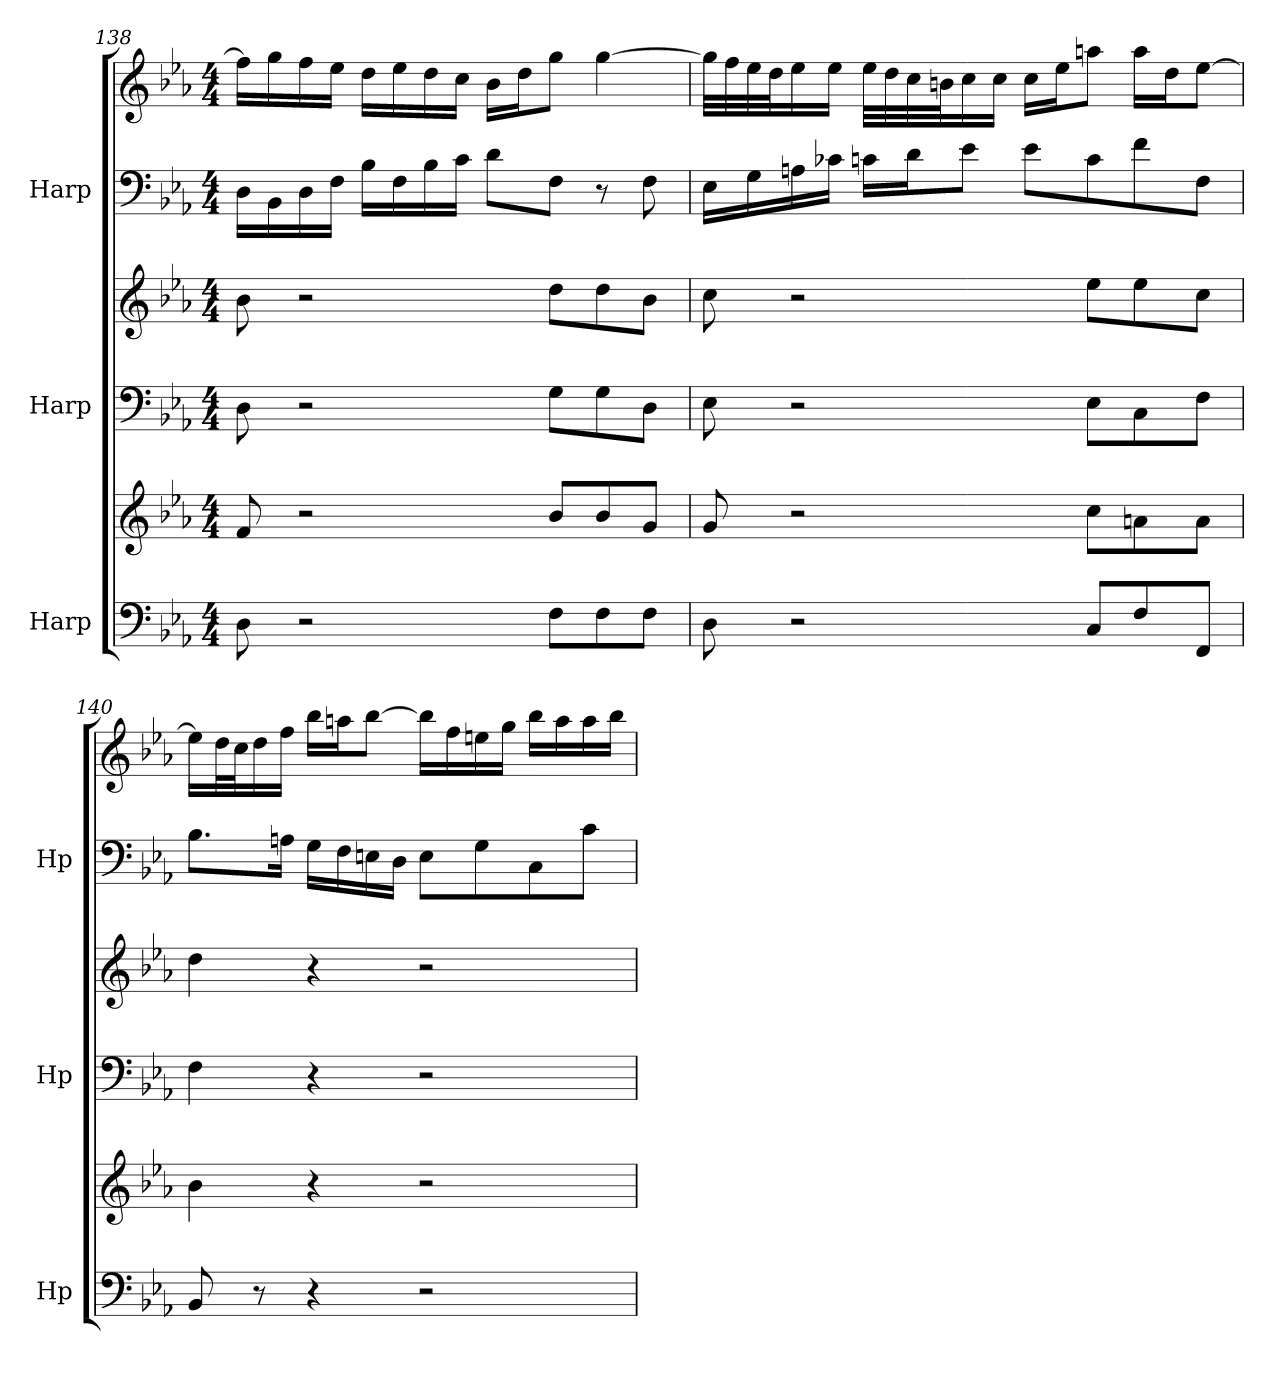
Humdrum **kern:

**kern	**kern	**kern	**kern	**kern	**kern
*part3	*part3	*part2	*part2	*part1	*part1
*staff6	*staff5	*staff4	*staff3	*staff2	*staff1
*I"Harp	*	*I"Harp	*	*I"Harp	*
*I'Hp	*	*I'Hp	*	*I'Hp	*
*clefF4	*clefG2	*clefF4	*clefG2	*clefF4	*clefG2
*k[b-e-a-]	*k[b-e-a-]	*k[b-e-a-]	*k[b-e-a-]	*k[b-e-a-]	*k[b-e-a-]
*M4/4	*M4/4	*M4/4	*M4/4	*M4/4	*M4/4
=138	=138	=138	=138	=138	=138
8D\	8f/	8D\	8b-\	16D\LL	16ff\LL]
.	.	.	.	16BB-\	16gg\
2r	2r	2r	2r	16D\	16ff\
.	.	.	.	16F\JJ	16ee-\JJ
.	.	.	.	16B-\LL	16dd\LL
.	.	.	.	16F\	16ee-\
.	.	.	.	16B-\	16dd\
.	.	.	.	16c\JJ	16cc\JJ
.	.	.	.	8d\L	16b-\LL
.	.	.	.	.	16dd\J
8F\L	8b-/L	8G\L	8dd\L	8F\J	8gg\J
8F\	8b-/	8G\	8dd\	8r	[4gg\
8F\J	8g/J	8D\J	8b-\J	8F\	.
!!LO:PB:g=z
=139	=139	=139	=139	=139	=139
8D\	8g/	8E-\	8cc\	16E-\LL	32gg\LLL]
.	.	.	.	.	32ff\
.	.	.	.	16G\	32ee-\
.	.	.	.	.	32dd\J
2r	2r	2r	2r	16An\	16ee-\
.	.	.	.	16c-X\JJ	16ee-\JJ
.	.	.	.	16cn\LL	32ee-\LLL
.	.	.	.	.	32dd\
.	.	.	.	16d\J	32cc\
.	.	.	.	.	32bn\J
.	.	.	.	8e-\J	16cc\
.	.	.	.	.	16cc\JJ
.	.	.	.	8e-\L	16cc\LL
.	.	.	.	.	16ee-\J
8C/L	8cc\L	8E-\L	8ee-\L	8c\	8aan\J
8F/	8an\	8C\	8ee-\	8f\	16aa\LL
.	.	.	.	.	16dd\J
8FF/J	8a\J	8F\J	8cc\J	8F\J	[8ee-\J
=140	=140	=140	=140	=140	=140
8BB-/	4b-\	4F\	4dd\	8.B-\L	16ee-\LL]
.	.	.	.	.	32dd\L
.	.	.	.	.	32cc\J
8r	.	.	.	.	16dd\
.	.	.	.	16An\Jk	16ff\JJ
4r	4r	4r	4r	16G\LL	16bb-\LL
.	.	.	.	16F\	16aan\J
.	.	.	.	16En\	[8bb-\J
.	.	.	.	16D\JJ	.
2r	2r	2r	2r	8E\L	16bb-\LL]
.	.	.	.	.	16ff\
.	.	.	.	8G\	16een\
.	.	.	.	.	16gg\JJ
.	.	.	.	8C\	16bb-\LL
.	.	.	.	.	16aa\
.	.	.	.	8c\J	16aa\
.	.	.	.	.	16bb-\JJ
=	=	=	=	=	=
*-	*-	*-	*-	*-	*-
